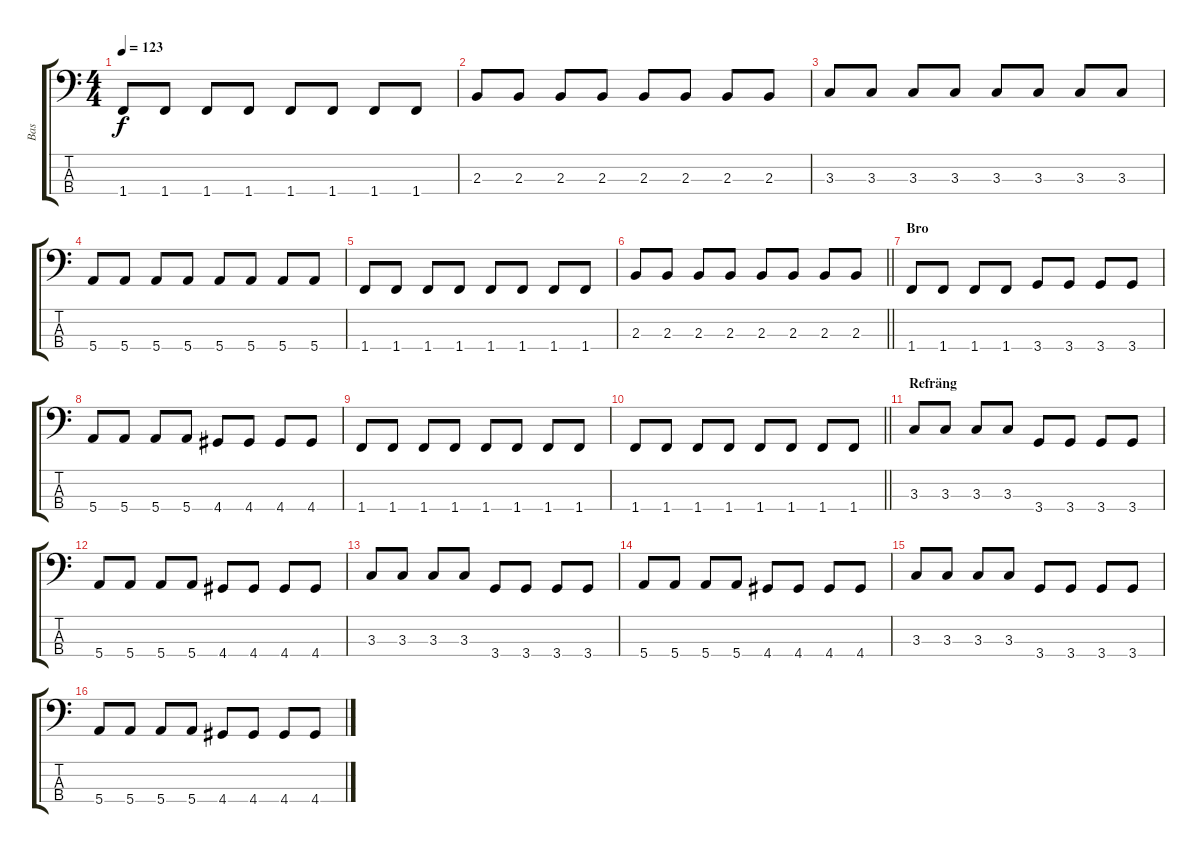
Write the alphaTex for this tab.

\track ("Bas" "Bas") {instrument electricbassfinger}
\staff {score tabs}
\tuning (G2 D2 A1 E1) {hide}
\ts (4 4)
\tempo 123
\clef f4
\ks c
1.4.8{dy f} 1.4.8 1.4.8 1.4.8 1.4.8 1.4.8 1.4.8 1.4.8 |
2.3.8 2.3.8 2.3.8 2.3.8 2.3.8 2.3.8 2.3.8 2.3.8 |
3.3.8 3.3.8 3.3.8 3.3.8 3.3.8 3.3.8 3.3.8 3.3.8 |
5.4.8 5.4.8 5.4.8 5.4.8 5.4.8 5.4.8 5.4.8 5.4.8 |
1.4.8 1.4.8 1.4.8 1.4.8 1.4.8 1.4.8 1.4.8 1.4.8 |
\barLineRight lightlight
2.3.8 2.3.8 2.3.8 2.3.8 2.3.8 2.3.8 2.3.8 2.3.8 |
\section ("" "Bro")
1.4.8 1.4.8 1.4.8 1.4.8 3.4.8 3.4.8 3.4.8 3.4.8 |
5.4.8 5.4.8 5.4.8 5.4.8 4.4.8 4.4.8 4.4.8 4.4.8 |
1.4.8 1.4.8 1.4.8 1.4.8 1.4.8 1.4.8 1.4.8 1.4.8 |
\barLineRight lightlight
1.4.8 1.4.8 1.4.8 1.4.8 1.4.8 1.4.8 1.4.8 1.4.8 |
\section ("" "Refräng")
3.3.8 3.3.8 3.3.8 3.3.8 3.4.8 3.4.8 3.4.8 3.4.8 |
5.4.8 5.4.8 5.4.8 5.4.8 4.4.8 4.4.8 4.4.8 4.4.8 |
3.3.8 3.3.8 3.3.8 3.3.8 3.4.8 3.4.8 3.4.8 3.4.8 |
5.4.8 5.4.8 5.4.8 5.4.8 4.4.8 4.4.8 4.4.8 4.4.8 |
3.3.8 3.3.8 3.3.8 3.3.8 3.4.8 3.4.8 3.4.8 3.4.8 |
5.4.8 5.4.8 5.4.8 5.4.8 4.4.8 4.4.8 4.4.8 4.4.8
